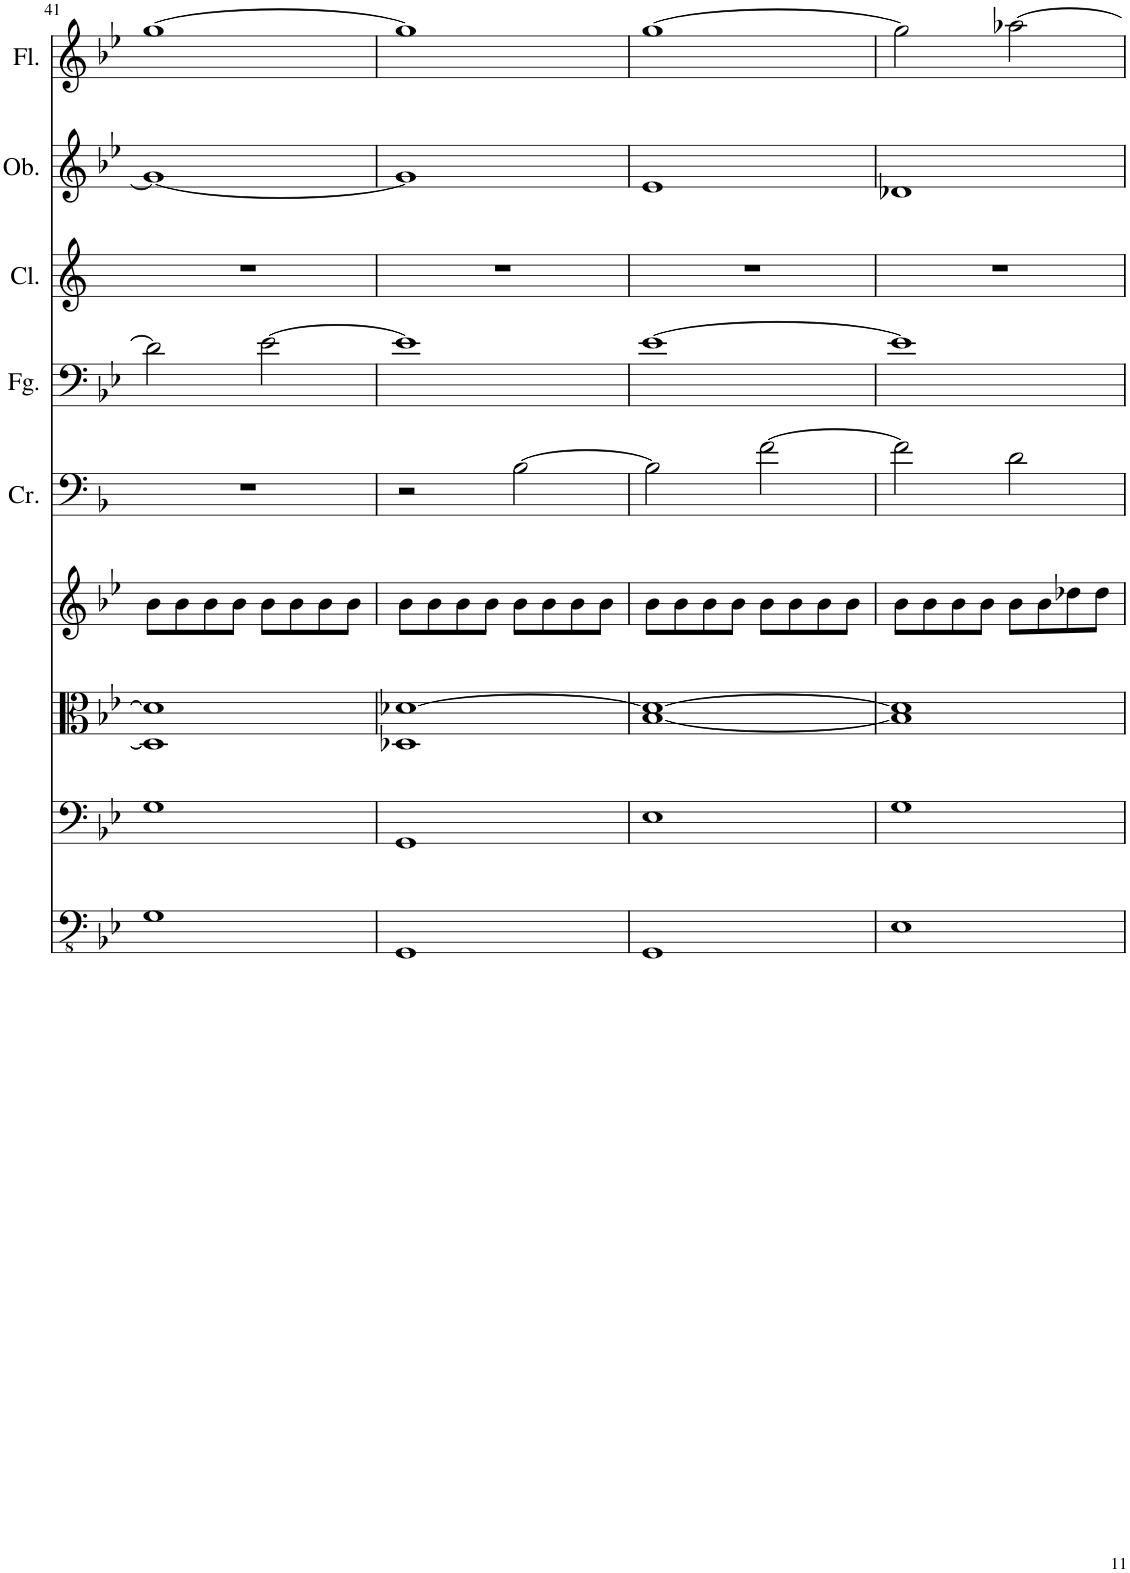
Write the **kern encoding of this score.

**kern	**kern	**kern	**kern	**kern	**kern	**kern	**kern	**kern
*part9	*part8	*part7	*part6	*part5	*part4	*part3	*part2	*part1
*staff9	*staff8	*staff7	*staff6	*staff5	*staff4	*staff3	*staff2	*staff1
*I"Basso	*I"Violoncello	*I"Viola	*I"Violino	*I"Corno in Fa	*I"Fagotto	*I"Clarinetto Soprano in Sib	*I"Oboe	*I"Flauto in Do
*	*	*	*	*I'Cr.	*I'Fg.	*I'Cl.	*I'Ob.	*I'Fl.
!!LO:PB:g=z
*clefFv4	*clefF4	*clefC3	*clefG2	*clefF4	*clefF4	*clefG2	*clefG2	*clefG2
*	*	*	*	*Trd4c7	*	*Trd1c2	*	*
*k[b-e-]	*k[b-e-]	*k[b-e-]	*k[b-e-]	*k[b-]	*k[b-e-]	*k[]	*k[b-e-]	*k[b-e-]
*M2/2	*M2/2	*M2/2	*M2/2	*M2/2	*M2/2	*M2/2	*M2/2	*M2/2
=41	=41	=41	=41	=41	=41	=41	=41	=41
1GG	1G	1D] 1d]	8b-\L	1r	2d\]	1r	1g_	[1gg
.	.	.	8b-\	.	.	.	.	.
.	.	.	8b-\	.	.	.	.	.
.	.	.	8b-\J	.	.	.	.	.
.	.	.	8b-\L	.	[2e-\	.	.	.
.	.	.	8b-\	.	.	.	.	.
.	.	.	8b-\	.	.	.	.	.
.	.	.	8b-\J	.	.	.	.	.
=42	=42	=42	=42	=42	=42	=42	=42	=42
1GGG	1GG	1D-X [1d-X	8b-\L	2r	1e-]	1r	1g]	1gg]
.	.	.	8b-\	.	.	.	.	.
.	.	.	8b-\	.	.	.	.	.
.	.	.	8b-\J	.	.	.	.	.
.	.	.	8b-\L	[2B-\	.	.	.	.
.	.	.	8b-\	.	.	.	.	.
.	.	.	8b-\	.	.	.	.	.
.	.	.	8b-\J	.	.	.	.	.
=43	=43	=43	=43	=43	=43	=43	=43	=43
1GGG	1E-	[1B- 1d-_	8b-\L	2B-\]	[1e-	1r	1e-	[1gg
.	.	.	8b-\	.	.	.	.	.
.	.	.	8b-\	.	.	.	.	.
.	.	.	8b-\J	.	.	.	.	.
.	.	.	8b-\L	[2f\	.	.	.	.
.	.	.	8b-\	.	.	.	.	.
.	.	.	8b-\	.	.	.	.	.
.	.	.	8b-\J	.	.	.	.	.
=44	=44	=44	=44	=44	=44	=44	=44	=44
1EE-	1G	1B-] 1d-]	8b-\L	2f\]	1e-]	1r	1d-X	2gg\]
.	.	.	8b-\	.	.	.	.	.
.	.	.	8b-\	.	.	.	.	.
.	.	.	8b-\J	.	.	.	.	.
.	.	.	8b-\L	2d\	.	.	.	[2aa-X\
.	.	.	8b-\	.	.	.	.	.
.	.	.	8dd-X\	.	.	.	.	.
.	.	.	8dd-\J	.	.	.	.	.
=	=	=	=	=	=	=	=	=
*-	*-	*-	*-	*-	*-	*-	*-	*-
